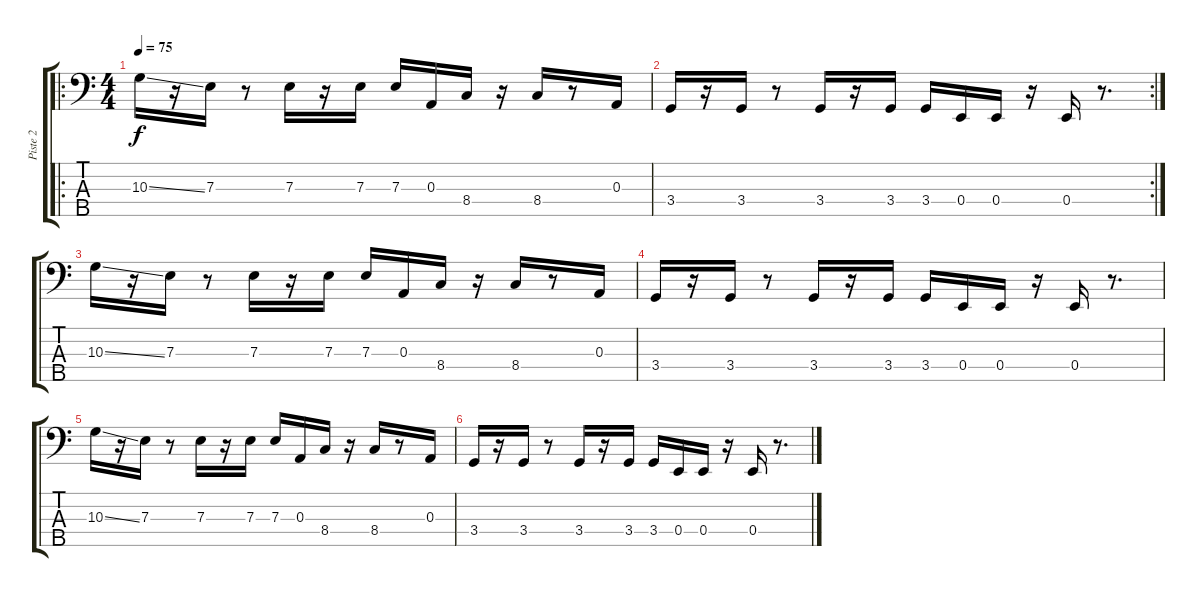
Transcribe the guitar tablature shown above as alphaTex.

\track ("Piste 2" "Piste 2") {instrument electricbassfinger}
\staff {score tabs}
\tuning (G2 D2 A1 E1 B0) {hide}
\ro
\ts (4 4)
\tempo 75
\clef f4
\ks c
10.3{ss}.16{dy f} r.16 7.3.16 r.8 7.3.16 r.16 7.3.16 7.3.16 0.3.16 8.4.16 r.16 8.4.16 r.8 0.3.16 |
\rc 2
3.4.16 r.16 3.4.16 r.8 3.4.16 r.16 3.4.16 3.4.16 0.4.16 0.4.16 r.16 0.4.16 r.8{d} |
10.3{ss}.16 r.16 7.3.16 r.8 7.3.16 r.16 7.3.16 7.3.16 0.3.16 8.4.16 r.16 8.4.16 r.8 0.3.16 |
3.4.16 r.16 3.4.16 r.8 3.4.16 r.16 3.4.16 3.4.16 0.4.16 0.4.16 r.16 0.4.16 r.8{d} |
10.3{ss}.16 r.16 7.3.16 r.8 7.3.16 r.16 7.3.16 7.3.16 0.3.16 8.4.16 r.16 8.4.16 r.8 0.3.16 |
3.4.16 r.16 3.4.16 r.8 3.4.16 r.16 3.4.16 3.4.16 0.4.16 0.4.16 r.16 0.4.16 r.8{d}
